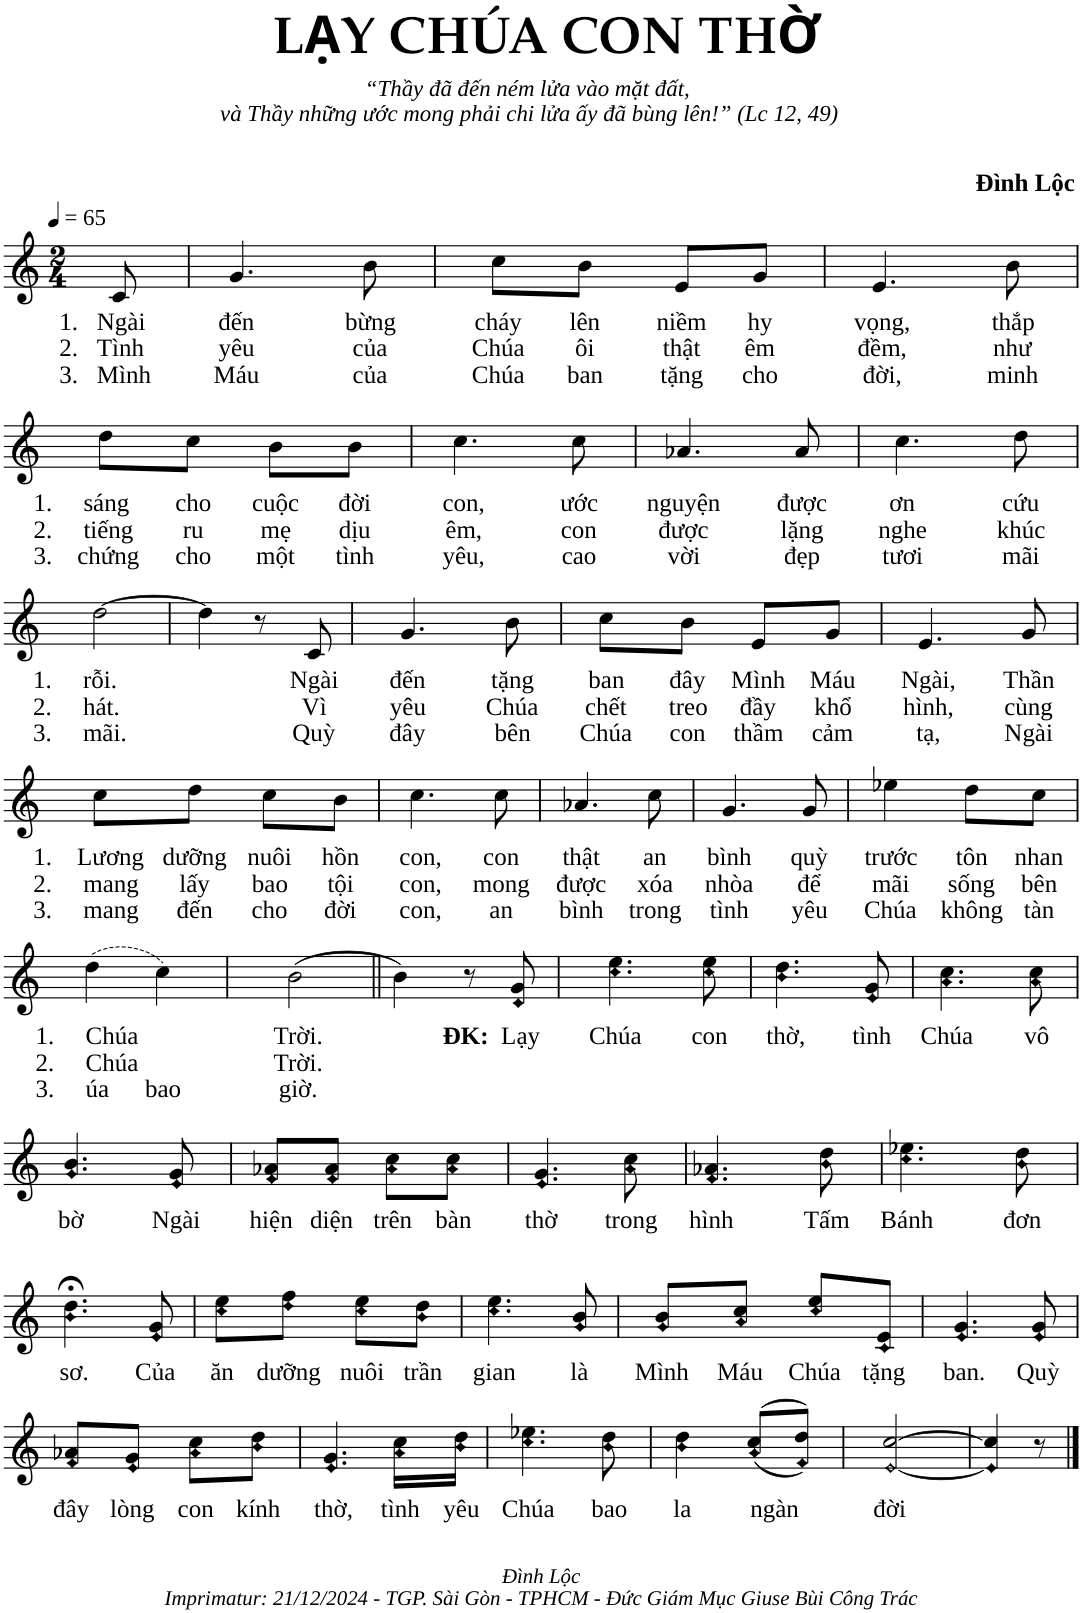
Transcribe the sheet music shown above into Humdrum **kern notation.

**kern	**text	**text	**text
*part1	*part1	*part1	*part1
*staff1	*staff1	*staff1	*staff1
*I"Piano	*	*	*
*I'Pno.	*	*	*
*clefG2	*	*	*
*k[]	*	*	*
*M2/4	*	*	*
*MM65	*	*	*
=1	=1	=1	=1
!	!LO:LY:b	!LO:LY:b	!LO:LY:b
8c/	1. Ngài	2. Tình	3. Mình
=2	=2	=2	=2
!	!LO:LY:b	!LO:LY:b	!LO:LY:b
4.g/	đến	yêu	Máu
!	!LO:LY:b	!LO:LY:b	!LO:LY:b
8b\	bừng	của	của
=3	=3	=3	=3
!	!LO:LY:b	!LO:LY:b	!LO:LY:b
8cc\L	cháy	Chúa	Chúa
!	!LO:LY:b	!LO:LY:b	!LO:LY:b
8b\J	lên	ôi	ban
!	!LO:LY:b	!LO:LY:b	!LO:LY:b
8e/L	niềm	thật	tặng
!	!LO:LY:b	!LO:LY:b	!LO:LY:b
8g/J	hy	êm	cho
=4	=4	=4	=4
!	!LO:LY:b	!LO:LY:b	!LO:LY:b
4.e/	vọng,	đềm,	đời,
!	!LO:LY:b	!LO:LY:b	!LO:LY:b
8b\	thắp	như	minh
!!LO:LB:g=z
=5	=5	=5	=5
!	!LO:LY:b	!LO:LY:b	!LO:LY:b
8dd\L	1. sáng	2. tiếng	3. chứng
!	!LO:LY:b	!LO:LY:b	!LO:LY:b
8cc\J	cho	ru	cho
!	!LO:LY:b	!LO:LY:b	!LO:LY:b
8b\L	cuộc	mẹ	một
!	!LO:LY:b	!LO:LY:b	!LO:LY:b
8b\J	đời	dịu	tình
=6	=6	=6	=6
!	!LO:LY:b	!LO:LY:b	!LO:LY:b
4.cc\	con,	êm,	yêu,
!	!LO:LY:b	!LO:LY:b	!LO:LY:b
8cc\	ước	con	cao
=7	=7	=7	=7
!	!LO:LY:b	!LO:LY:b	!LO:LY:b
4.a-X/	nguyện	được	vời
!	!LO:LY:b	!LO:LY:b	!LO:LY:b
8a-/	được	lặng	đẹp
=8	=8	=8	=8
!	!LO:LY:b	!LO:LY:b	!LO:LY:b
4.cc\	ơn	nghe	tươi
!	!LO:LY:b	!LO:LY:b	!LO:LY:b
8dd\	cứu	khúc	mãi
!!LO:LB:g=z
=9	=9	=9	=9
!	!LO:LY:b	!LO:LY:b	!LO:LY:b
[2dd\	1. rỗi.	2. hát.	3. mãi.
=10	=10	=10	=10
4dd\]	.	.	.
8r	.	.	.
!	!LO:LY:b	!LO:LY:b	!LO:LY:b
8c/	Ngài	Vì	Quỳ
=11	=11	=11	=11
!	!LO:LY:b	!LO:LY:b	!LO:LY:b
4.g/	đến	yêu	đây
!	!LO:LY:b	!LO:LY:b	!LO:LY:b
8b\	tặng	Chúa	bên
=12	=12	=12	=12
!	!LO:LY:b	!LO:LY:b	!LO:LY:b
8cc\L	ban	chết	Chúa
!	!LO:LY:b	!LO:LY:b	!LO:LY:b
8b\J	đây	treo	con
!	!LO:LY:b	!LO:LY:b	!LO:LY:b
8e/L	Mình	đầy	thầm
!	!LO:LY:b	!LO:LY:b	!LO:LY:b
8g/J	Máu	khổ	cảm
=13	=13	=13	=13
!	!LO:LY:b	!LO:LY:b	!LO:LY:b
4.e/	Ngài,	hình,	tạ,
!	!LO:LY:b	!LO:LY:b	!LO:LY:b
8g/	Thần	cùng	Ngài
!!LO:LB:g=z
=14	=14	=14	=14
!	!LO:LY:b	!LO:LY:b	!LO:LY:b
8cc\L	1. Lương	2. mang	3. mang
!	!LO:LY:b	!LO:LY:b	!LO:LY:b
8dd\J	dưỡng	lấy	đến
!	!LO:LY:b	!LO:LY:b	!LO:LY:b
8cc\L	nuôi	bao	cho
!	!LO:LY:b	!LO:LY:b	!LO:LY:b
8b\J	hồn	tội	đời
=15	=15	=15	=15
!	!LO:LY:b	!LO:LY:b	!LO:LY:b
4.cc\	con,	con,	con,
!	!LO:LY:b	!LO:LY:b	!LO:LY:b
8cc\	con	mong	an
=16	=16	=16	=16
!	!LO:LY:b	!LO:LY:b	!LO:LY:b
4.a-X/	thật	được	bình
!	!LO:LY:b	!LO:LY:b	!LO:LY:b
8cc\	an	xóa	trong
=17	=17	=17	=17
!	!LO:LY:b	!LO:LY:b	!LO:LY:b
4.g/	bình	nhòa	tình
!	!LO:LY:b	!LO:LY:b	!LO:LY:b
8g/	quỳ	để	yêu
=18	=18	=18	=18
!	!LO:LY:b	!LO:LY:b	!LO:LY:b
4ee-X\	trước	mãi	Chúa
!	!LO:LY:b	!LO:LY:b	!LO:LY:b
8dd\L	tôn	sống	không
!	!LO:LY:b	!LO:LY:b	!LO:LY:b
8cc\J	nhan	bên	tàn
!!LO:LB:g=z
=19	=19	=19	=19
!	!LO:LY:b	!LO:LY:b	!LO:LY:b
(4dd\	1. Chúa	2. Chúa	3. úa
!	!	!	!LO:LY:b
4cc\)	.	.	bao
=20	=20	=20	=20
!	!LO:LY:b	!LO:LY:b	!LO:LY:b
(2b\	Trời.	Trời.	giờ.
=21||	=21||	=21||	=21||
4b\)	.	.	.
8r	.	.	.
!	!LO:LY:b	!	!
8d/ 8g/	ĐK: Lạy	.	.
=22	=22	=22	=22
!	!LO:LY:b	!	!
4.cc\ 4.ee\	Chúa	.	.
!	!LO:LY:b	!	!
8cc\ 8ee\	con	.	.
=23	=23	=23	=23
!	!LO:LY:b	!	!
4.b\ 4.dd\	thờ,	.	.
!	!LO:LY:b	!	!
8e/ 8g/	tình	.	.
=24	=24	=24	=24
!	!LO:LY:b	!	!
4.a\ 4.cc\	Chúa	.	.
!	!LO:LY:b	!	!
8a\ 8cc\	vô	.	.
!!LO:LB:g=z
=25	=25	=25	=25
!	!LO:LY:b	!	!
4.g/ 4.b/	bờ	.	.
!	!LO:LY:b	!	!
8e/ 8g/	Ngài	.	.
=26	=26	=26	=26
!	!LO:LY:b	!	!
8f/ 8a-X/L	hiện	.	.
!	!LO:LY:b	!	!
8f/ 8a-/J	diện	.	.
!	!LO:LY:b	!	!
8a-\ 8cc\L	trên	.	.
!	!LO:LY:b	!	!
8a-\ 8cc\J	bàn	.	.
=27	=27	=27	=27
!	!LO:LY:b	!	!
4.e/ 4.g/	thờ	.	.
!	!LO:LY:b	!	!
8a\ 8cc\	trong	.	.
=28	=28	=28	=28
!	!LO:LY:b	!	!
4.f/ 4.a-X/	hình	.	.
!	!LO:LY:b	!	!
8b\ 8dd\	Tấm	.	.
=29	=29	=29	=29
!	!LO:LY:b	!	!
4.cc\ 4.ee-X\	Bánh	.	.
!	!LO:LY:b	!	!
8b\ 8dd\	đơn	.	.
!!LO:LB:g=z
=30	=30	=30	=30
!	!LO:LY:b	!	!
4.b\;< 4.dd\;<	sơ.	.	.
!	!LO:LY:b	!	!
8e/ 8g/	Của	.	.
=31	=31	=31	=31
!	!LO:LY:b	!	!
8cc\ 8ee\L	ăn	.	.
!	!LO:LY:b	!	!
8dd\ 8ff\J	dưỡng	.	.
!	!LO:LY:b	!	!
8cc\ 8ee\L	nuôi	.	.
!	!LO:LY:b	!	!
8b\ 8dd\J	trần	.	.
=32	=32	=32	=32
!	!LO:LY:b	!	!
4.cc\ 4.ee\	gian	.	.
!	!LO:LY:b	!	!
8g/ 8b/	là	.	.
=33	=33	=33	=33
!	!LO:LY:b	!	!
8g/ 8b/L	Mình	.	.
!	!LO:LY:b	!	!
8a/ 8cc/J	Máu	.	.
!	!LO:LY:b	!	!
8cc/ 8ee/L	Chúa	.	.
!	!LO:LY:b	!	!
8c/ 8e/J	tặng	.	.
=34	=34	=34	=34
!	!LO:LY:b	!	!
4.e/ 4.g/	ban.	.	.
!	!LO:LY:b	!	!
8e/ 8g/	Quỳ	.	.
!!LO:LB:g=z
=35	=35	=35	=35
!	!LO:LY:b	!	!
8f/ 8a-X/L	đây	.	.
!	!LO:LY:b	!	!
8e/ 8g/J	lòng	.	.
!	!LO:LY:b	!	!
8a-\ 8cc\L	con	.	.
!	!LO:LY:b	!	!
8b\ 8dd\J	kính	.	.
=36	=36	=36	=36
!	!LO:LY:b	!	!
4.e/ 4.g/	thờ,	.	.
!	!LO:LY:b	!	!
16a\ 16cc\LL	tình	.	.
!	!LO:LY:b	!	!
16b\ 16dd\JJ	yêu	.	.
=37	=37	=37	=37
!	!LO:LY:b	!	!
4.cc\ 4.ee-X\	Chúa	.	.
!	!LO:LY:b	!	!
8b\ 8dd\	bao	.	.
=38	=38	=38	=38
!	!LO:LY:b	!	!
4b\ 4dd\	la	.	.
!	!LO:LY:b	!	!
(>(8a/ 8cc/L	ngàn	.	.
8f/ 8dd/J))	.	.	.
=39	=39	=39	=39
!	!LO:LY:b	!	!
[2e/ [2cc/	đời	.	.
=40	=40	=40	=40
4e/] 4cc/]	.	.	.
8r	.	.	.
==	==	==	==
*-	*-	*-	*-
